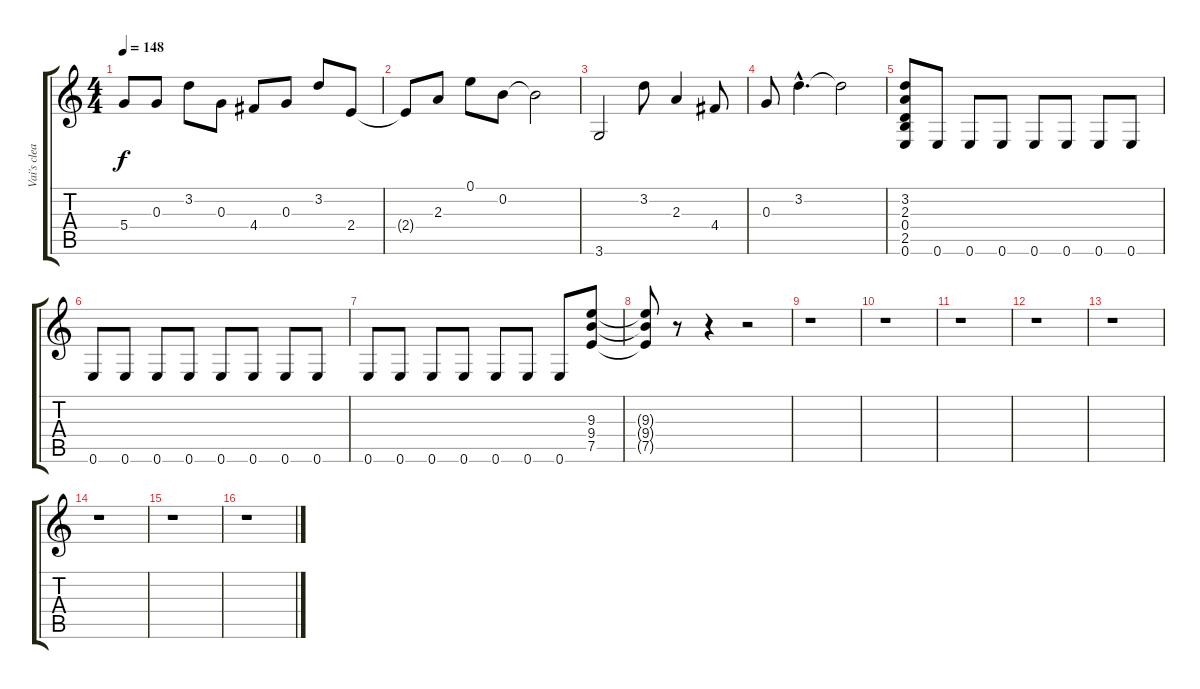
\track ("Vai's clean Guitar" "Vai's clea") {instrument electricguitarclean}
\staff {score tabs}
\tuning (E4 B3 G3 D3 A2 E2) {hide}
\ts (4 4)
\tempo 148
\clef g2
\ks c
5.4.8{dy f} 0.3.8 3.2.8 0.3.8 4.4.8 0.3.8 3.2.8 2.4.8 |
2.4{t}.8 2.3.8 0.1.8 0.2.8 0.2{t}.2 |
3.6.2 3.2.8 2.3.4 4.4.8 |
0.3.8 3.2{hac}.4{d} 3.2{t}.2 |
(3.2 2.3 0.4 2.5 0.6).8 0.6.8 0.6.8 0.6.8 0.6.8 0.6.8 0.6.8 0.6.8 |
0.6.8 0.6.8 0.6.8 0.6.8 0.6.8 0.6.8 0.6.8 0.6.8 |
0.6.8 0.6.8 0.6.8 0.6.8 0.6.8 0.6.8 0.6.8 (9.3 9.4 7.5).8 |
(9.3{t} 9.4{t} 7.5{t}).8 r.8 r.4 r.2 |
r.1 |
r.1 |
r.1 |
r.1 |
r.1 |
r.1 |
r.1 |
r.1
